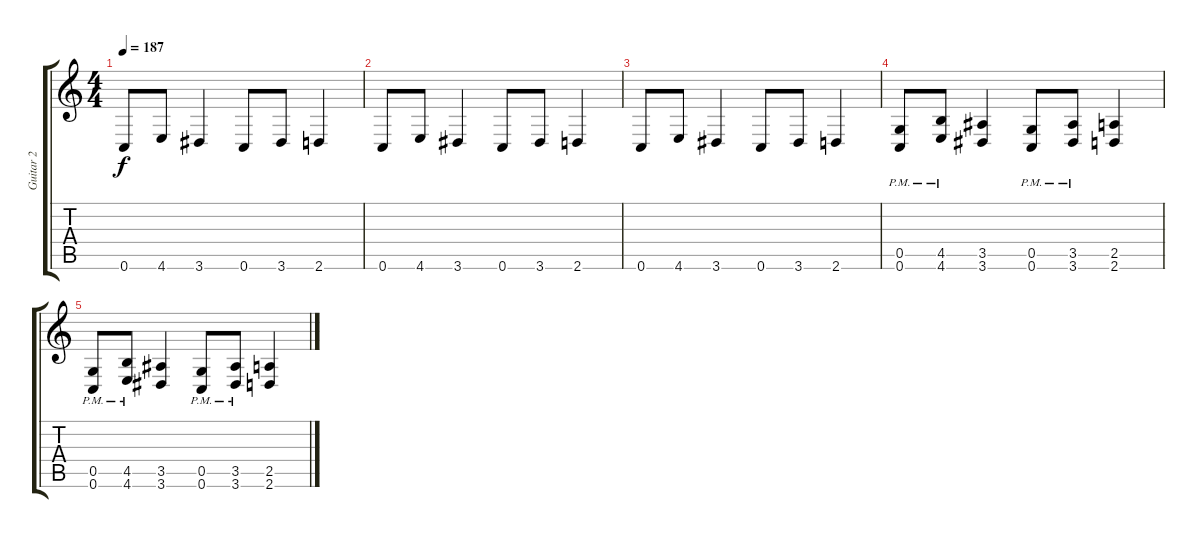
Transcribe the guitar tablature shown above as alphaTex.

\track ("Guitar 2" "Guitar 2") {instrument distortionguitar}
\staff {score tabs}
\tuning (D4 A3 F3 C3 G2 C2) {hide}
\ts (4 4)
\tempo 187
\clef g2
\ks c
0.6.8{dy f} 4.6.8 3.6.4 0.6.8 3.6.8 2.6.4 |
0.6.8 4.6.8 3.6.4 0.6.8 3.6.8 2.6.4 |
0.6.8 4.6.8 3.6.4 0.6.8 3.6.8 2.6.4 |
(0.5{pm} 0.6{pm}).8 (4.5{pm} 4.6{pm}).8 (3.5 3.6).4 (0.5{pm} 0.6{pm}).8 (3.5{pm} 3.6{pm}).8 (2.5 2.6).4 |
(0.5{pm} 0.6{pm}).8 (4.5{pm} 4.6{pm}).8 (3.5 3.6).4 (0.5{pm} 0.6{pm}).8 (3.5{pm} 3.6{pm}).8 (2.5 2.6).4
